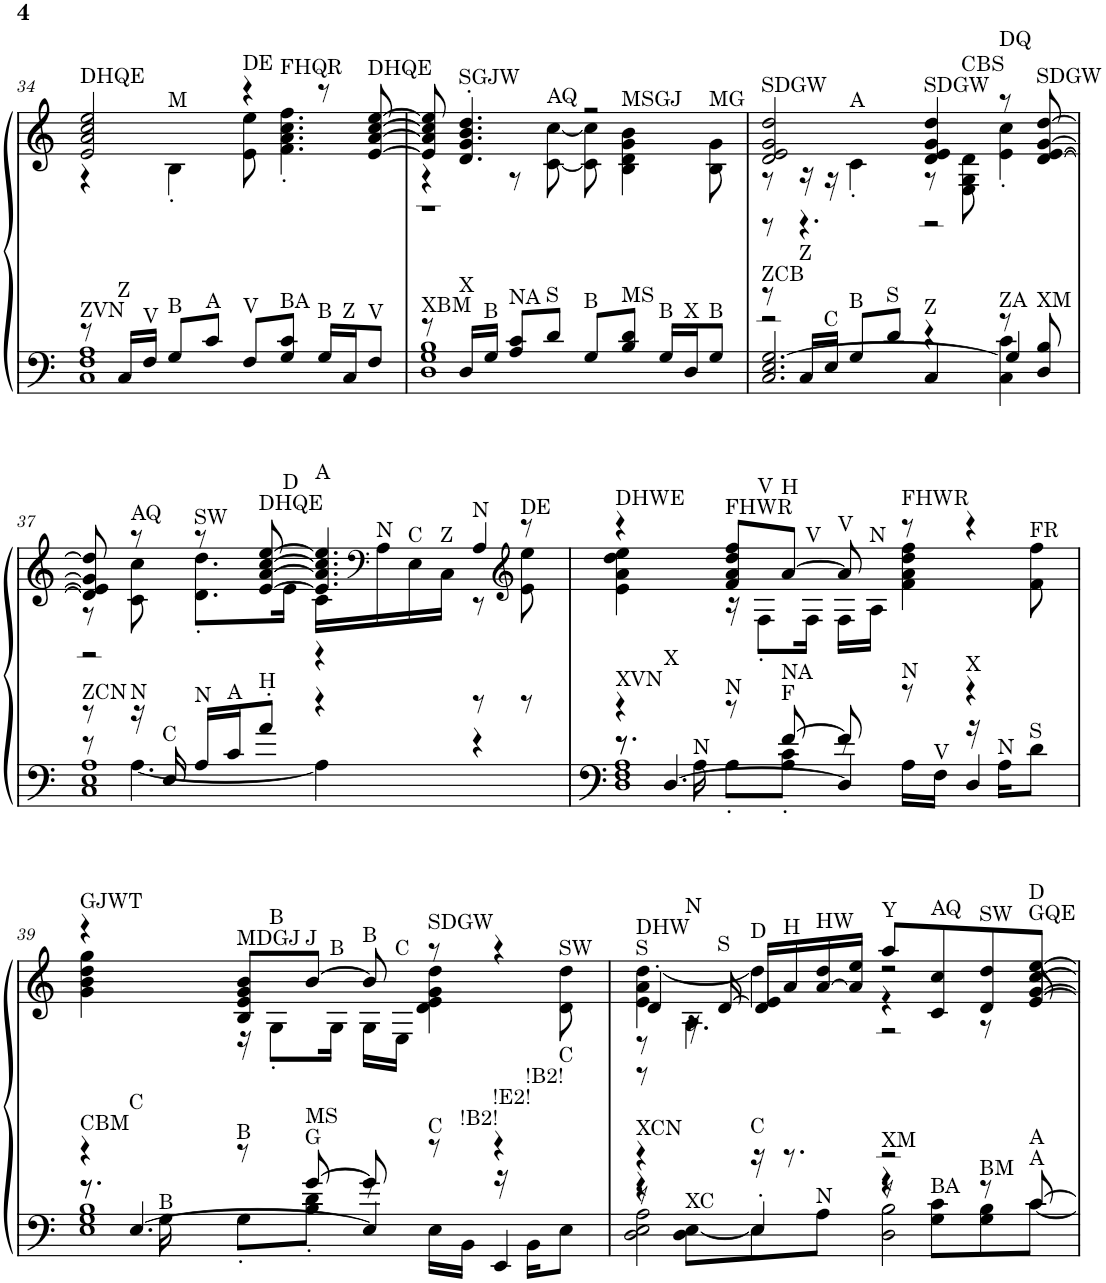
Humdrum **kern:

**kern	**kern
*part1	*part1
*staff2	*staff1
*I"Piano, Piano	*
*I'Pno.	*
!!LO:PB:g=z
*clefF4	*clefG2
*k[]	*k[]
*M4/4	*M4/4
=34	=34
*^	*^
!	!	!LO:TX:a:t=DHQE	!
!LO:TX:a:t=ZVN	!	!	!
8r	1C 1F 1A	2e/ 2a/ 2cc/ 2ee/	4r
!LO:TX:a:t=Z	!	!	!
16C/LL	.	.	.
!LO:TX:a:t=V	!	!	!
16F/JJ	.	.	.
!	!	!	!LO:TX:a:t=M
!LO:TX:a:t=B	!	!	!
8G/L	.	.	4B'\
!LO:TX:a:t=A	!	!	!
8c/J	.	.	.
!	!	!LO:TX:a:t=DE	!
!LO:TX:a:t=V	!	!	!
8F/L	.	4r	8e\ 8ee\
!	!	!	!LO:TX:a:t=FHQR
!LO:TX:a:t=BA	!	!	!
8G/ 8c/J	.	.	4.f\' 4.a\' 4.cc\' 4.ff\'
!LO:TX:a:t=B	!	!	!
16G/LL	.	8r	.
!LO:TX:a:t=Z	!	!	!
16C/J	.	.	.
!	!	!LO:TX:a:t=DHQE	!
!LO:TX:a:t=V	!	!	!
8F/J	.	[8e/ [8a/ [8cc/ [8ee/	.
=35	=35	=35	=35
*	*	*	*^
!LO:TX:a:t=XBM	!	!	!	!
8r	1D 1G 1B	8e/] 8a/] 8cc/] 8ee/]	4r	1r
!	!	!LO:TX:a:t=SGJW	!	!
!LO:TX:a:t=X	!	!	!	!
16D/LL	.	4.d/' 4.g/' 4.b/' 4.dd/'	.	.
!LO:TX:a:t=B	!	!	!	!
16G/JJ	.	.	.	.
!LO:TX:a:t=NA	!	!	!	!
8A/ 8c/L	.	.	8r	.
!	!	!	!LO:TX:a:t=AQ	!
!LO:TX:a:t=S	!	!	!	!
8d/J	.	.	[8c\ [8cc\	.
!LO:TX:a:t=B	!	!	!	!
8G/L	.	2r	8c\] 8cc\]	.
!	!	!	!LO:TX:a:t=MSGJ	!
!LO:TX:a:t=MS	!	!	!	!
8B/ 8d/J	.	.	4B\ 4d\ 4g\ 4b\	.
!LO:TX:a:t=B	!	!	!	!
16G/LL	.	.	.	.
!LO:TX:a:t=X	!	!	!	!
16D/J	.	.	.	.
!	!	!	!LO:TX:a:t=MG	!
!LO:TX:a:t=B	!	!	!	!
8G/J	.	.	8B\ 8g\	.
=36	=36	=36	=36	=36
*	*^	*	*	*
!	!	!	!LO:TX:a:t=SDGW	!	!
!LO:TX:a:t=ZCB	!	!	!	!	!
8r	2r	2.C/ 2.E/ [2.G/	2d/ 2e/ 2g/ 2dd/	8r	8r
!LO:TX:a:t=Z	!	!	!	!	!
16C/LL	.	.	.	16r	4.r
!LO:TX:a:t=C	!	!	!	!	!
16E/JJ	.	.	.	16r	.
!	!	!	!	!LO:TX:a:t=A	!
!LO:TX:a:t=B	!	!	!	!	!
8G/L	.	.	.	4c'\	.
!LO:TX:a:t=S	!	!	!	!	!
8d/J	.	.	.	.	.
!	!	!	!LO:TX:a:t=SDGW	!	!
!LO:TX:a:t=Z	!	!	!	!	!
4C/	4r	.	4d/ 4e/ 4g/ 4dd/	8r	2r
!	!	!	!	!LO:TX:a:t=CBS	!
.	.	.	.	8E\ 8G\ 8d\	.
!	!	!	!LO:TX:a:t=DQ	!	!
!LO:TX:a:t=ZA	!	!	!	!	!
8r	4C\ 4c\	4G/]	8r	4e\' 4cc\'	.
!	!	!	!LO:TX:a:t=SDGW	!	!
!LO:TX:a:t=XM	!	!	!	!	!
8D/ 8B/	.	.	[8d/ [8e/ [8g/ [8dd/	.	.
!!LO:LB:g=z	!!	!!
=37	=37	=37	=37	=37	=37
!LO:TX:a:t=ZCN	!	!	!	!	!
8r	8r	1C 1E 1A	8d/] 8e/] 8g/] 8dd/]	8r	2r
!	!	!	!LO:TX:a:t=AQ	!	!
!LO:TX:a:t=N	!	!	!	!	!
16r	[4.A\	.	8r	8c\ 8cc\	.
!LO:TX:a:t=C	!	!	!	!	!
16E/	.	.	.	.	.
!	!	!	!LO:TX:a:t=SW	!	!
!LO:TX:a:t=N	!	!	!	!	!
16A/LL	.	.	8r	8.d\' 8.dd\'L	.
!LO:TX:a:t=A	!	!	!	!	!
16c/J	.	.	.	.	.
!	!	!	!LO:TX:a:t=DHQE	!	!
!LO:TX:a:t=H	!	!	!	!	!
8a'/J	.	.	[8e/ [8a/ [8cc/ [8ee/	.	.
!	!	!	!	!LO:TX:a:t=D	!
.	.	.	.	16e\Jk	.
!	!	!	!LO:TX:a:t=A	!	!
4r	4A\]	.	4.e/] 4.a/] 4.cc/] 4.ee/]	16c\LL	4r
*	*	*	*clefF4	*	*
!	!	!	!	!LO:TX:a:t=N	!
.	.	.	.	16A\	.
!	!	!	!	!LO:TX:a:t=C	!
.	.	.	.	16E\	.
!	!	!	!	!LO:TX:a:t=Z	!
.	.	.	.	16C\JJ	.
!	!	!	!	!LO:TX:a:t=N	!
8r	4r	.	.	8r	4A/
*	*	*	*clefG2	*	*
!	!	!	!LO:TX:a:t=DE	!	!
8r	.	.	8r	8e\ 8ee\	.
*	*	*	*	*v	*v
=38	=38	=38	=38	=38
*	*	*^	*	*
!	!	!	!	!LO:TX:a:t=DHWE	!
!LO:TX:a:t=XVN	!	!	!	!	!
4r	8.r	8r	1D 1F 1A	4r	4e\ 4a\ 4dd\ 4ee\
!	!	!LO:TX:a:t=X	!	!	!
.	.	[4.D/	.	.	.
!	!LO:TX:a:t=N	!	!	!	!
.	16A\	.	.	.	.
!	!	!	!	!LO:TX:a:t=FHWR	!
!LO:TX:a:t=N	!	!	!	!	!
8r	8A'\L	.	.	8f/ 8a/ 8dd/ 8ff/L	16r
!	!	!	!	!	!LO:TX:a:t=V
.	.	.	.	.	8F'\L
!	!	!	!	!LO:TX:a:t=H	!
!LO:TX:a:t=F	!	!	!	!	!
!LO:TX:a:t=NA	!	!	!	!	!
[8f/	8A\' 8c\'J	.	.	[8a/J	.
!	!	!	!	!	!LO:TX:a:t=V
.	.	.	.	.	16F\Jk
!	!	!	!	!LO:TX:a:t=V	!
8f/]	8r	4D/]	.	8a/]	16F\LL
!	!	!	!	!	!LO:TX:a:t=N
.	.	.	.	.	16A\JJ
!	!	!	!	!LO:TX:a:t=FHWR	!
!LO:TX:a:t=N	!	!	!	!	!
8r	16A\LL	.	.	8r	4f\ 4a\ 4dd\ 4ff\
!	!LO:TX:a:t=V	!	!	!	!
.	16F\JJ	.	.	.	.
!LO:TX:a:t=X	!	!	!	!	!
4r	16r	4D/	.	4r	.
!	!LO:TX:a:t=N	!	!	!	!
.	16A\KL	.	.	.	.
!	!	!	!	!	!LO:TX:a:t=FR
!	!LO:TX:a:t=S	!	!	!	!
.	8d\J	.	.	.	8f\ 8ff\
!!LO:LB:g=z	!!
=39	=39	=39	=39	=39	=39
!	!	!	!	!LO:TX:a:t=GJWT	!
!LO:TX:a:t=CBM	!	!	!	!	!
4r	8.r	8r	1E 1G 1B	4r	4g\ 4b\ 4dd\ 4gg\
!	!	!LO:TX:a:t=C	!	!	!
.	.	[4.E/	.	.	.
!	!LO:TX:a:t=B	!	!	!	!
.	16G\	.	.	.	.
!	!	!	!	!LO:TX:a:t=MDGJ	!
!LO:TX:a:t=B	!	!	!	!	!
8r	8G'\L	.	.	8B/ 8e/ 8g/ 8b/L	16r
!	!	!	!	!	!LO:TX:a:t=B
.	.	.	.	.	8G'\L
!	!	!	!	!LO:TX:a:t=J	!
!LO:TX:a:t=G	!	!	!	!	!
!LO:TX:a:t=MS	!	!	!	!	!
[8g/	8B\' 8d\'J	.	.	[8b/J	.
!	!	!	!	!	!LO:TX:a:t=B
.	.	.	.	.	16G\Jk
!	!	!	!	!LO:TX:a:t=B	!
8g/]	8r	4E/]	.	8b/]	16G\LL
!	!	!	!	!	!LO:TX:a:t=C
.	.	.	.	.	16E\JJ
!	!	!	!	!LO:TX:a:t=SDGW	!
!LO:TX:a:t=C	!	!	!	!	!
8r	16E\LL	.	.	8r	4d\ 4e\ 4g\ 4dd\
!	!LO:TX:a:t=!B2!	!	!	!	!
.	16BB\JJ	.	.	.	.
!LO:TX:a:t=!E2!	!	!	!	!	!
4r	16r	4EE/	.	4r	.
!	!LO:TX:a:t=!B2!	!	!	!	!
.	16BB\KL	.	.	.	.
!	!	!	!	!	!LO:TX:a:t=SW
!	!LO:TX:a:t=C	!	!	!	!
.	8E\J	.	.	.	8d\ 8dd\
=40	=40	=40	=40	=40	=40
*	*	*	*	*^	*^
!	!	!	!	!LO:TX:a:t=S	!	!	!
!	!	!	!	!LO:TX:a:t=DHW	!	!	!
!LO:TX:a:t=XCN	!	!	!	!	!	!	!
4r	8r	4r	2D\ 2E\ 2A\	4d'/	4e\ 4a\ [4dd\	8r	8r
!	!	!	!	!	!	!LO:TX:a:t=N	!
!	!LO:TX:a:t=XC	!	!	!	!	!	!
.	8D\ [8E\L	.	.	.	.	16r	4.A\
!	!	!	!	!	!	!LO:TX:a:t=S	!
.	.	.	.	.	.	[16d/	.
!	!	!	!	!LO:TX:a:t=D	!	!	!
!LO:TX:a:t=C	!	!	!	!	!	!	!
16r	8E\]	4E'/	.	16e/LL	4dd\]	4d/]	.
!	!	!	!	!LO:TX:a:t=H	!	!	!
8.r	.	.	.	16a/	.	.	.
!	!	!	!	!LO:TX:a:t=HW	!	!	!
!	!LO:TX:a:t=N	!	!	!	!	!	!
.	8A\J	.	.	[16a/ 16dd/	.	.	.
.	.	.	.	16a/] 16ee/JJ	.	.	.
!	!	!	!	!LO:TX:a:t=Y	!	!	!
!LO:TX:a:t=XM	!	!	!	!	!	!	!
2r	8r	4r	2D\ 2B\	8aa/L	2r	4r	2r
!	!	!	!	!LO:TX:a:t=AQ	!	!	!
!	!LO:TX:a:t=BA	!	!	!	!	!	!
.	8G\ 8c\L	.	.	8c/ 8cc/	.	.	.
!	!	!	!	!LO:TX:a:t=SW	!	!	!
!	!LO:TX:a:t=BM	!	!	!	!	!	!
.	8G\ 8B\	8r	.	8d/ 8dd/	.	8r	.
!	!	!	!	!LO:TX:a:t=GQE	!	!	!
!	!	!	!	!LO:TX:a:t=D	!	!	!
!	!LO:TX:a:t=A	!	!	!	!	!	!
!	!LO:TX:a:t=A	!	!	!	!	!	!
.	[8c\J	[8c/	.	[8g/ [8cc/ [8ee/J	.	[8e/	.
*v	*v	*v	*v	*	*	*	*
*	*v	*v	*v	*v
=	=
*-	*-
